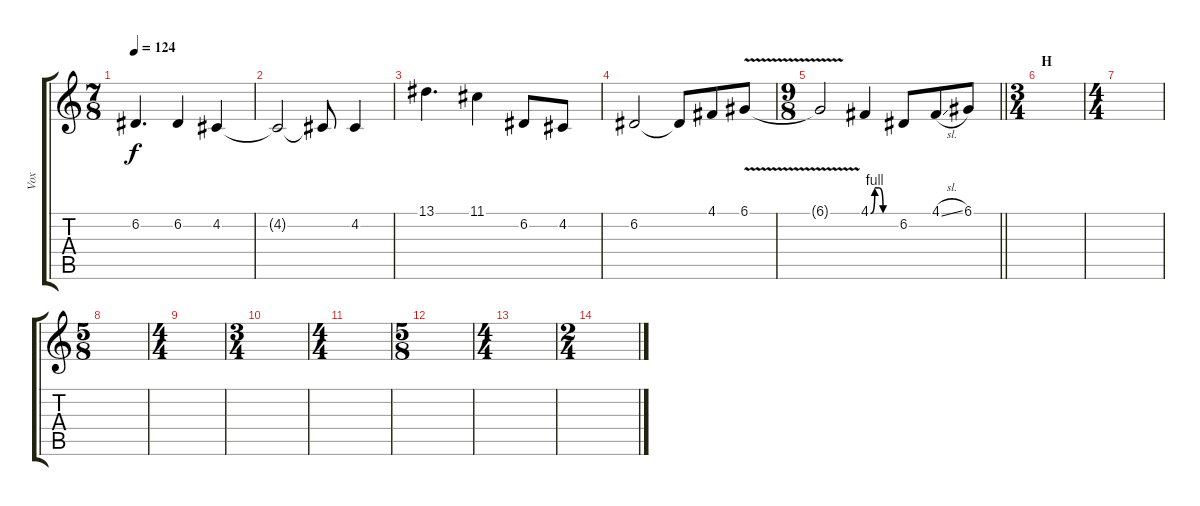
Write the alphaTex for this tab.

\track ("Vox" "Vox") {instrument lead2sawtooth}
\staff {score tabs}
\tuning (D4 A3 F3 C3 G2 C2) {hide}
\ts (7 8)
\tempo 124
\clef g2
\ks c
6.2.4{d dy f} 6.2.4 4.2.4 |
4.2{t}.2 4.2{t}.8 4.2.4 |
13.1.4{d} 11.1.4 6.2.8 4.2.8 |
6.2.2 6.2{t}.8 4.1.8 6.1{v}.8 |
\ts (9 8)
\barLineRight lightlight
6.1{t}.2 4.1{be (custom 0 0 10 4 20 4 30 0 60 0)}.4 6.2.8 4.1{sl}.8 6.1.8 |
\ts (3 4)
\section ("" "H")
|
\ts (4 4)
|
\ts (5 8)
|
\ts (4 4)
|
\ts (3 4)
|
\ts (4 4)
|
\ts (5 8)
|
\ts (4 4)
|
\ts (2 4)
